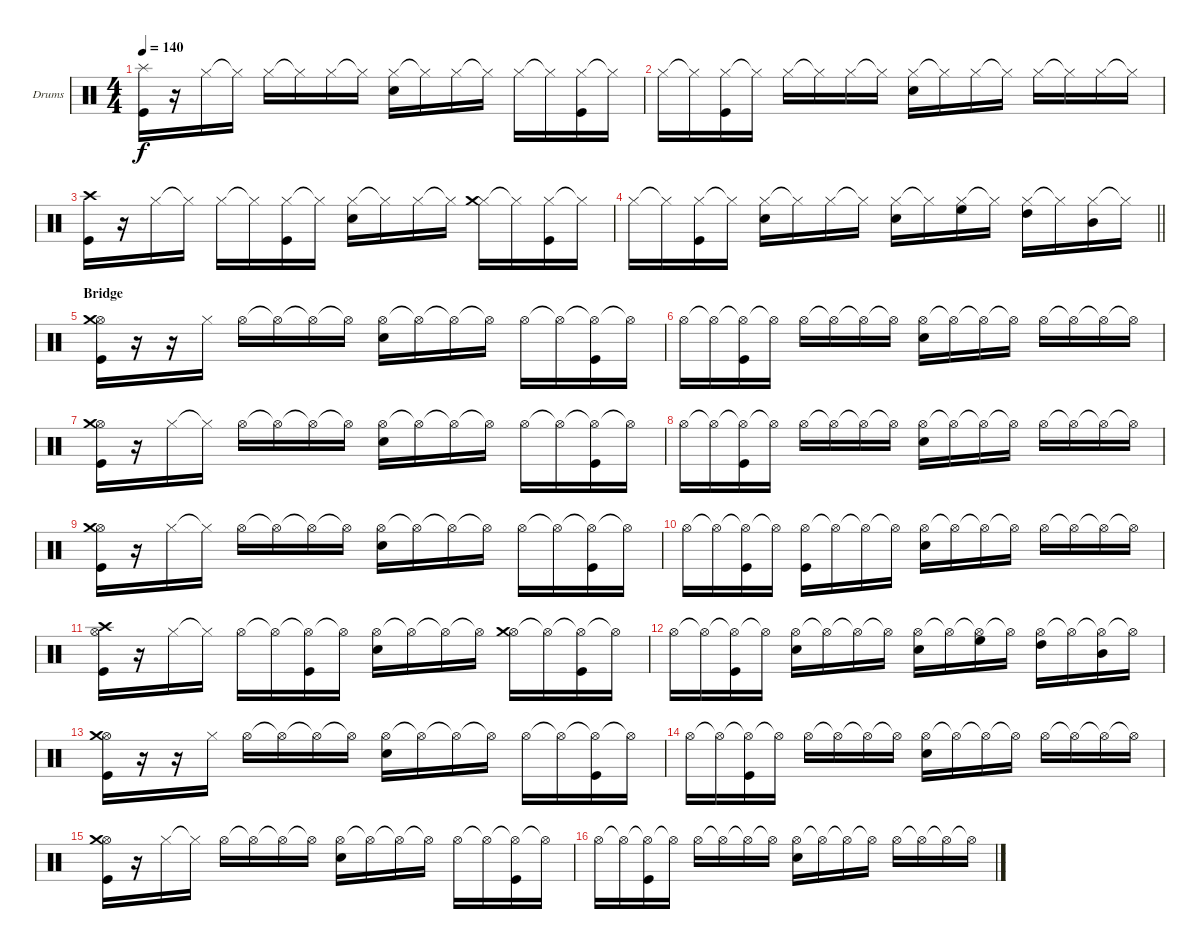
\bracketExtendMode groupsimilarinstruments
\firstSystemTrackNameOrientation horizontal
\otherSystemsTrackNameOrientation horizontal
\track ("Drumkit" "Drums") {instrument percussion}
\staff {score}
\articulation defaults
\ts (4 4)
\tempo 140
\clef neutral
\ks c
("Splash (hit)" "Kick (hit)").16{dy f} r.16 "Hi-Hat (closed)".16 "Hi-Hat (closed)"{t}.16 "Hi-Hat (closed)".16 "Hi-Hat (closed)"{t}.16 "Hi-Hat (closed)".16 "Hi-Hat (closed)"{t}.16 ("Hi-Hat (closed)" "Snare (hit) 2").16 "Hi-Hat (closed)"{t}.16 "Hi-Hat (closed)".16 "Hi-Hat (closed)"{t}.16 "Hi-Hat (closed)".16 "Hi-Hat (closed)"{t}.16 ("Hi-Hat (closed)" "Kick (hit)").16 "Hi-Hat (closed)"{t}.16 |
"Hi-Hat (closed)".16 "Hi-Hat (closed)"{t}.16 ("Hi-Hat (closed)" "Kick (hit)").16 "Hi-Hat (closed)"{t}.16 "Hi-Hat (closed)".16 "Hi-Hat (closed)"{t}.16 "Hi-Hat (closed)".16 "Hi-Hat (closed)"{t}.16 ("Hi-Hat (closed)" "Snare (hit) 2").16 "Hi-Hat (closed)"{t}.16 "Hi-Hat (closed)".16 "Hi-Hat (closed)"{t}.16 "Hi-Hat (closed)".16 "Hi-Hat (closed)"{t}.16 "Hi-Hat (closed)".16 "Hi-Hat (closed)"{t}.16 |
("Crash high (hit)" "Kick (hit)").16 r.16 "Hi-Hat (closed)".16 "Hi-Hat (closed)"{t}.16 "Hi-Hat (closed)".16 "Hi-Hat (closed)"{t}.16 ("Hi-Hat (closed)" "Kick (hit)").16 "Hi-Hat (closed)"{t}.16 ("Hi-Hat (closed)" "Snare (hit) 2").16 "Hi-Hat (closed)"{t}.16 "Hi-Hat (closed)".16 "Hi-Hat (closed)"{t}.16 ("Hi-Hat (closed)" "Crash medium (hit)").16 "Hi-Hat (closed)"{t}.16 ("Hi-Hat (closed)" "Kick (hit)").16 "Hi-Hat (closed)"{t}.16 |
\barLineRight lightlight "Hi-Hat (closed)".16 "Hi-Hat (closed)"{t}.16
("Hi-Hat (closed)" "Kick (hit)").16 "Hi-Hat (closed)"{t}.16 ("Hi-Hat (closed)" "Snare (hit) 2").16 "Hi-Hat (closed)"{t}.16 "Hi-Hat (closed)".16 "Hi-Hat (closed)"{t}.16 ("Hi-Hat (closed)" "Snare (hit) 2").16 "Hi-Hat (closed)"{t}.16 ("Hi-Hat (closed)" "High Floor Tom (hit)").16 "Hi-Hat (closed)"{t}.16 ("Hi-Hat (closed)" "High Tom (hit)").16 "Hi-Hat (closed)"{t}.16 ("Hi-Hat (closed)" "Mid Tom (hit)").16 "Hi-Hat (closed)"{t}.16 |
\section ("" "Bridge")
("Hi-Hat (open)" "Crash medium (hit)" "Kick (hit)").16 r.16 r.16 "Hi-Hat (closed)".16 "Hi-Hat (open)".16 "Hi-Hat (open)"{t}.16 "Hi-Hat (open)"{t}.16 "Hi-Hat (open)"{t}.16 ("Hi-Hat (open)" "Snare (hit) 2").16 "Hi-Hat (open)"{t}.16 "Hi-Hat (open)"{t}.16 "Hi-Hat (open)"{t}.16 "Hi-Hat (open)".16 "Hi-Hat (open)"{t}.16 ("Hi-Hat (open)"{t} "Kick (hit)").16 "Hi-Hat (open)"{t}.16 |
"Hi-Hat (open)".16 "Hi-Hat (open)"{t}.16 ("Hi-Hat (open)"{t} "Kick (hit)").16 "Hi-Hat (open)"{t}.16 "Hi-Hat (open)".16 "Hi-Hat (open)"{t}.16 "Hi-Hat (open)"{t}.16 "Hi-Hat (open)"{t}.16 ("Hi-Hat (open)" "Snare (hit) 2").16 "Hi-Hat (open)"{t}.16 "Hi-Hat (open)"{t}.16 "Hi-Hat (open)"{t}.16 "Hi-Hat (open)".16 "Hi-Hat (open)"{t}.16 "Hi-Hat (open)"{t}.16 "Hi-Hat (open)"{t}.16 |
("Hi-Hat (open)" "Crash medium (hit)" "Kick (hit)").16 r.16 "Hi-Hat (closed)".16 "Hi-Hat (closed)"{t}.16 "Hi-Hat (open)".16 "Hi-Hat (open)"{t}.16 "Hi-Hat (open)"{t}.16 "Hi-Hat (open)"{t}.16 ("Hi-Hat (open)" "Snare (hit) 2").16 "Hi-Hat (open)"{t}.16 "Hi-Hat (open)"{t}.16 "Hi-Hat (open)"{t}.16 "Hi-Hat (open)".16 "Hi-Hat (open)"{t}.16 ("Hi-Hat (open)"{t} "Kick (hit)").16 "Hi-Hat (open)"{t}.16 |
"Hi-Hat (open)".16 "Hi-Hat (open)"{t}.16 ("Hi-Hat (open)"{t} "Kick (hit)").16 "Hi-Hat (open)"{t}.16 "Hi-Hat (open)".16 "Hi-Hat (open)"{t}.16 "Hi-Hat (open)"{t}.16 "Hi-Hat (open)"{t}.16 ("Hi-Hat (open)" "Snare (hit) 2").16 "Hi-Hat (open)"{t}.16 "Hi-Hat (open)"{t}.16 "Hi-Hat (open)"{t}.16 "Hi-Hat (open)".16 "Hi-Hat (open)"{t}.16 "Hi-Hat (open)"{t}.16 "Hi-Hat (open)"{t}.16 |
("Hi-Hat (open)" "Crash medium (hit)" "Kick (hit)").16 r.16 "Hi-Hat (closed)".16 "Hi-Hat (closed)"{t}.16 "Hi-Hat (open)".16 "Hi-Hat (open)"{t}.16 "Hi-Hat (open)"{t}.16 "Hi-Hat (open)"{t}.16 ("Hi-Hat (open)" "Snare (hit) 2").16 "Hi-Hat (open)"{t}.16 "Hi-Hat (open)"{t}.16 "Hi-Hat (open)"{t}.16 "Hi-Hat (open)".16 "Hi-Hat (open)"{t}.16 ("Hi-Hat (open)"{t} "Kick (hit)").16 "Hi-Hat (open)"{t}.16 |
"Hi-Hat (open)".16 "Hi-Hat (open)"{t}.16 ("Hi-Hat (open)"{t} "Kick (hit)").16 "Hi-Hat (open)"{t}.16 ("Hi-Hat (open)" "Kick (hit)").16 "Hi-Hat (open)"{t}.16 "Hi-Hat (open)"{t}.16 "Hi-Hat (open)"{t}.16 ("Hi-Hat (open)" "Snare (hit) 2").16 "Hi-Hat (open)"{t}.16 "Hi-Hat (open)"{t}.16 "Hi-Hat (open)"{t}.16 "Hi-Hat (open)".16 "Hi-Hat (open)"{t}.16 "Hi-Hat (open)"{t}.16 "Hi-Hat (open)"{t}.16 |
("Hi-Hat (open)" "Crash high (hit)" "Kick (hit)").16 r.16 "Hi-Hat (closed)".16 "Hi-Hat (closed)"{t}.16 "Hi-Hat (open)".16 "Hi-Hat (open)"{t}.16 ("Hi-Hat (open)"{t} "Kick (hit)").16 "Hi-Hat (open)"{t}.16 ("Hi-Hat (open)" "Snare (hit) 2").16 "Hi-Hat (open)"{t}.16 "Hi-Hat (open)"{t}.16 "Hi-Hat (open)"{t}.16 ("Hi-Hat (open)" "Crash medium (hit)").16 "Hi-Hat (open)"{t}.16 ("Hi-Hat (open)"{t} "Kick (hit)").16 "Hi-Hat (open)"{t}.16 |
"Hi-Hat (open)".16 "Hi-Hat (open)"{t}.16 ("Hi-Hat (open)"{t} "Kick (hit)").16 "Hi-Hat (open)"{t}.16 ("Hi-Hat (open)" "Snare (hit) 2").16 "Hi-Hat (open)"{t}.16 "Hi-Hat (open)"{t}.16 "Hi-Hat (open)"{t}.16 ("Hi-Hat (open)" "Snare (hit) 2").16 "Hi-Hat (open)"{t}.16 ("Hi-Hat (open)"{t} "High Floor Tom (hit)").16 "Hi-Hat (open)"{t}.16 ("Hi-Hat (open)" "High Tom (hit)").16 "Hi-Hat (open)"{t}.16 ("Hi-Hat (open)"{t} "Mid Tom (hit)").16 "Hi-Hat (open)"{t}.16 |
("Hi-Hat (open)" "Crash medium (hit)" "Kick (hit)").16 r.16 r.16 "Hi-Hat (closed)".16 "Hi-Hat (open)".16 "Hi-Hat (open)"{t}.16 "Hi-Hat (open)"{t}.16 "Hi-Hat (open)"{t}.16 ("Hi-Hat (open)" "Snare (hit) 2").16 "Hi-Hat (open)"{t}.16 "Hi-Hat (open)"{t}.16 "Hi-Hat (open)"{t}.16 "Hi-Hat (open)".16 "Hi-Hat (open)"{t}.16 ("Hi-Hat (open)"{t} "Kick (hit)").16 "Hi-Hat (open)"{t}.16 |
"Hi-Hat (open)".16 "Hi-Hat (open)"{t}.16 ("Hi-Hat (open)"{t} "Kick (hit)").16 "Hi-Hat (open)"{t}.16 "Hi-Hat (open)".16 "Hi-Hat (open)"{t}.16 "Hi-Hat (open)"{t}.16 "Hi-Hat (open)"{t}.16 ("Hi-Hat (open)" "Snare (hit) 2").16 "Hi-Hat (open)"{t}.16 "Hi-Hat (open)"{t}.16 "Hi-Hat (open)"{t}.16 "Hi-Hat (open)".16 "Hi-Hat (open)"{t}.16 "Hi-Hat (open)"{t}.16 "Hi-Hat (open)"{t}.16 |
("Hi-Hat (open)" "Crash medium (hit)" "Kick (hit)").16 r.16 "Hi-Hat (closed)".16 "Hi-Hat (closed)"{t}.16 "Hi-Hat (open)".16 "Hi-Hat (open)"{t}.16 "Hi-Hat (open)"{t}.16 "Hi-Hat (open)"{t}.16 ("Hi-Hat (open)" "Snare (hit) 2").16 "Hi-Hat (open)"{t}.16 "Hi-Hat (open)"{t}.16 "Hi-Hat (open)"{t}.16 "Hi-Hat (open)".16 "Hi-Hat (open)"{t}.16 ("Hi-Hat (open)"{t} "Kick (hit)").16 "Hi-Hat (open)"{t}.16 |
"Hi-Hat (open)".16 "Hi-Hat (open)"{t}.16 ("Hi-Hat (open)"{t} "Kick (hit)").16 "Hi-Hat (open)"{t}.16 "Hi-Hat (open)".16 "Hi-Hat (open)"{t}.16 "Hi-Hat (open)"{t}.16 "Hi-Hat (open)"{t}.16 ("Hi-Hat (open)" "Snare (hit) 2").16 "Hi-Hat (open)"{t}.16 "Hi-Hat (open)"{t}.16 "Hi-Hat (open)"{t}.16 "Hi-Hat (open)".16 "Hi-Hat (open)"{t}.16 "Hi-Hat (open)"{t}.16 "Hi-Hat (open)"{t}.16
